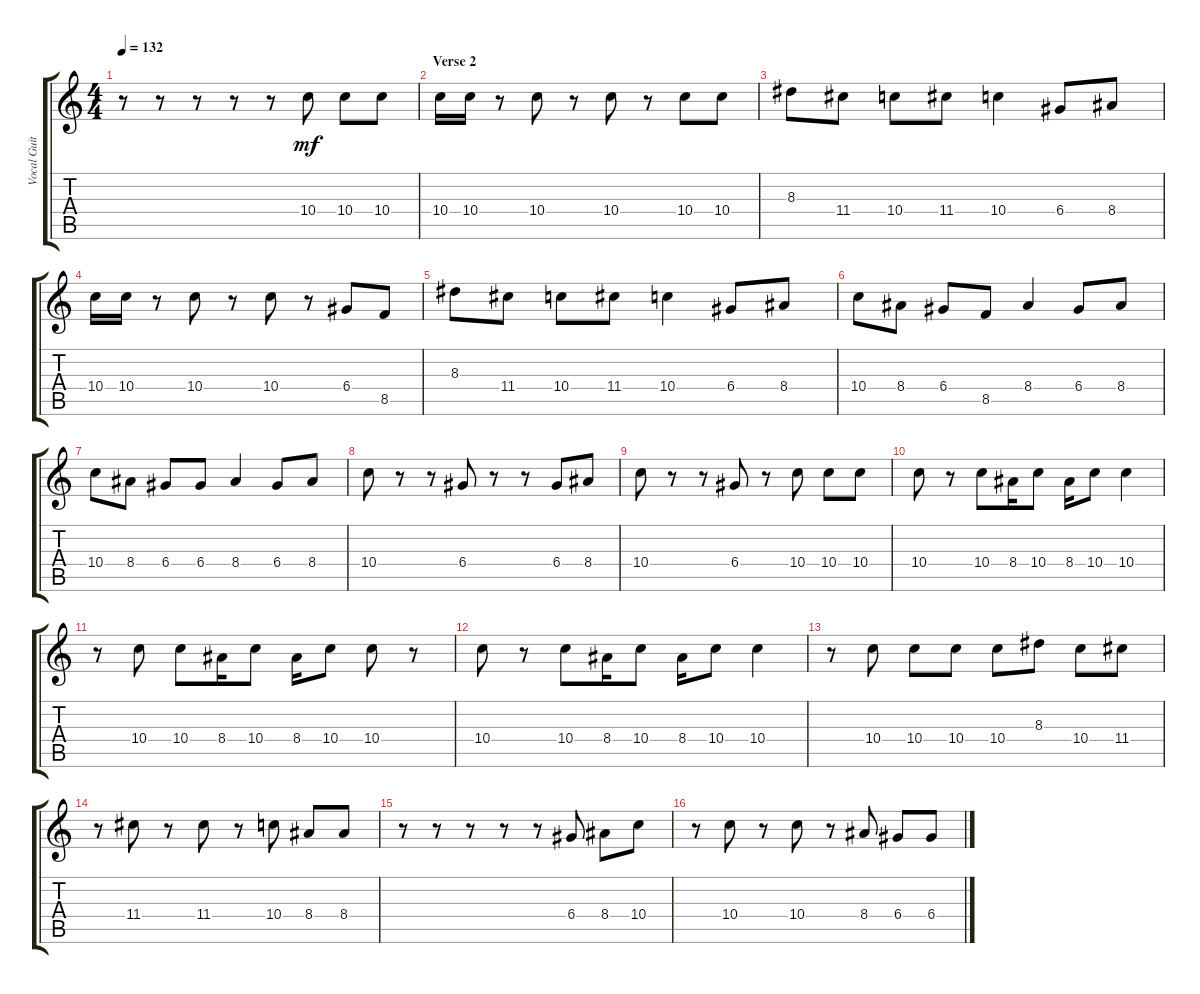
\track ("Vocal Guitar" "Vocal Guit") {instrument acousticguitarsteel}
\staff {score tabs}
\tuning (E4 B3 G3 D3 A2 E2) {hide}
\ts (4 4)
\tempo 132
\clef g2
\ks c
r.8{dy mf} r.8 r.8 r.8 r.8 10.4.8 10.4.8 10.4.8 |
\section ("" "Verse 2")
10.4.16 10.4.16 r.8 10.4.8 r.8 10.4.8 r.8 10.4.8 10.4.8 |
8.3.8 11.4.8 10.4.8 11.4.8 10.4.4 6.4.8 8.4.8 |
10.4.16 10.4.16 r.8 10.4.8 r.8 10.4.8 r.8 6.4.8 8.5.8 |
8.3.8 11.4.8 10.4.8 11.4.8 10.4.4 6.4.8 8.4.8 |
10.4.8 8.4.8 6.4.8 8.5.8 8.4.4 6.4.8 8.4.8 |
10.4.8 8.4.8 6.4.8 6.4.8 8.4.4 6.4.8 8.4.8 |
10.4.8 r.8 r.8 6.4.8 r.8 r.8 6.4.8 8.4.8 |
10.4.8 r.8 r.8 6.4.8 r.8 10.4.8 10.4.8 10.4.8 |
10.4.8 r.8 10.4.8 8.4.16 10.4.8 8.4.16 10.4.8 10.4.4 |
r.8 10.4.8 10.4.8 8.4.16 10.4.8 8.4.16 10.4.8 10.4.8 r.8 |
10.4.8 r.8 10.4.8 8.4.16 10.4.8 8.4.16 10.4.8 10.4.4 |
r.8 10.4.8 10.4.8 10.4.8 10.4.8 8.3.8 10.4.8 11.4.8 |
r.8 11.4.8 r.8 11.4.8 r.8 10.4.8 8.4.8 8.4.8 |
r.8 r.8 r.8 r.8 r.8 6.4.8 8.4.8 10.4.8 |
r.8 10.4.8 r.8 10.4.8 r.8 8.4.8 6.4.8 6.4.8
